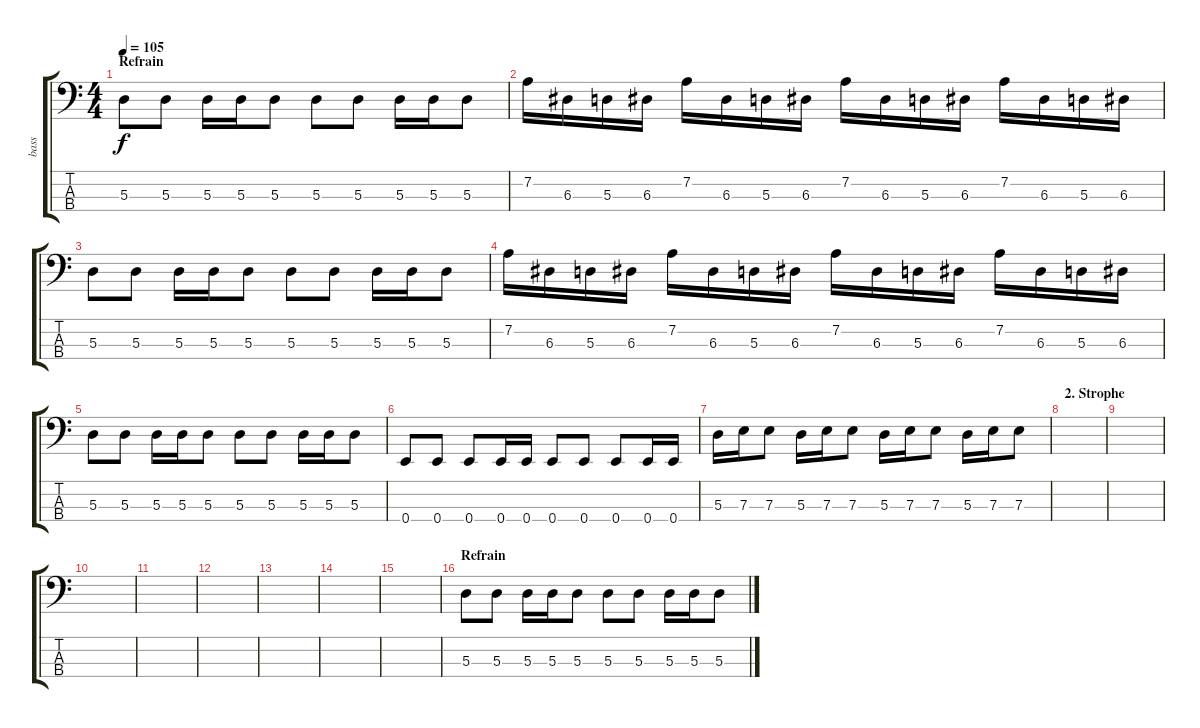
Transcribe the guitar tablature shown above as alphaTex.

\track ("bass" "bass") {instrument electricbasspick}
\staff {score tabs}
\tuning (G2 D2 A1 E1) {hide}
\ts (4 4)
\section ("" "Refrain")
\tempo 105
\clef f4
\ks c
5.3.8{dy f} 5.3.8 5.3.16 5.3.16 5.3.8 5.3.8 5.3.8 5.3.16 5.3.16 5.3.8 |
7.2.16 6.3.16 5.3.16 6.3.16 7.2.16 6.3.16 5.3.16 6.3.16 7.2.16 6.3.16 5.3.16 6.3.16 7.2.16 6.3.16 5.3.16 6.3.16 |
5.3.8 5.3.8 5.3.16 5.3.16 5.3.8 5.3.8 5.3.8 5.3.16 5.3.16 5.3.8 |
7.2.16 6.3.16 5.3.16 6.3.16 7.2.16 6.3.16 5.3.16 6.3.16 7.2.16 6.3.16 5.3.16 6.3.16 7.2.16 6.3.16 5.3.16 6.3.16 |
5.3.8 5.3.8 5.3.16 5.3.16 5.3.8 5.3.8 5.3.8 5.3.16 5.3.16 5.3.8 |
0.4.8 0.4.8 0.4.8 0.4.16 0.4.16 0.4.8 0.4.8 0.4.8 0.4.16 0.4.16 |
5.3.16 7.3.16 7.3.8 5.3.16 7.3.16 7.3.8 5.3.16 7.3.16 7.3.8 5.3.16 7.3.16 7.3.8 |
\section ("" "2. Strophe")
|
|
|
|
|
|
|
|
\section ("" "Refrain")
5.3.8 5.3.8 5.3.16 5.3.16 5.3.8 5.3.8 5.3.8 5.3.16 5.3.16 5.3.8
